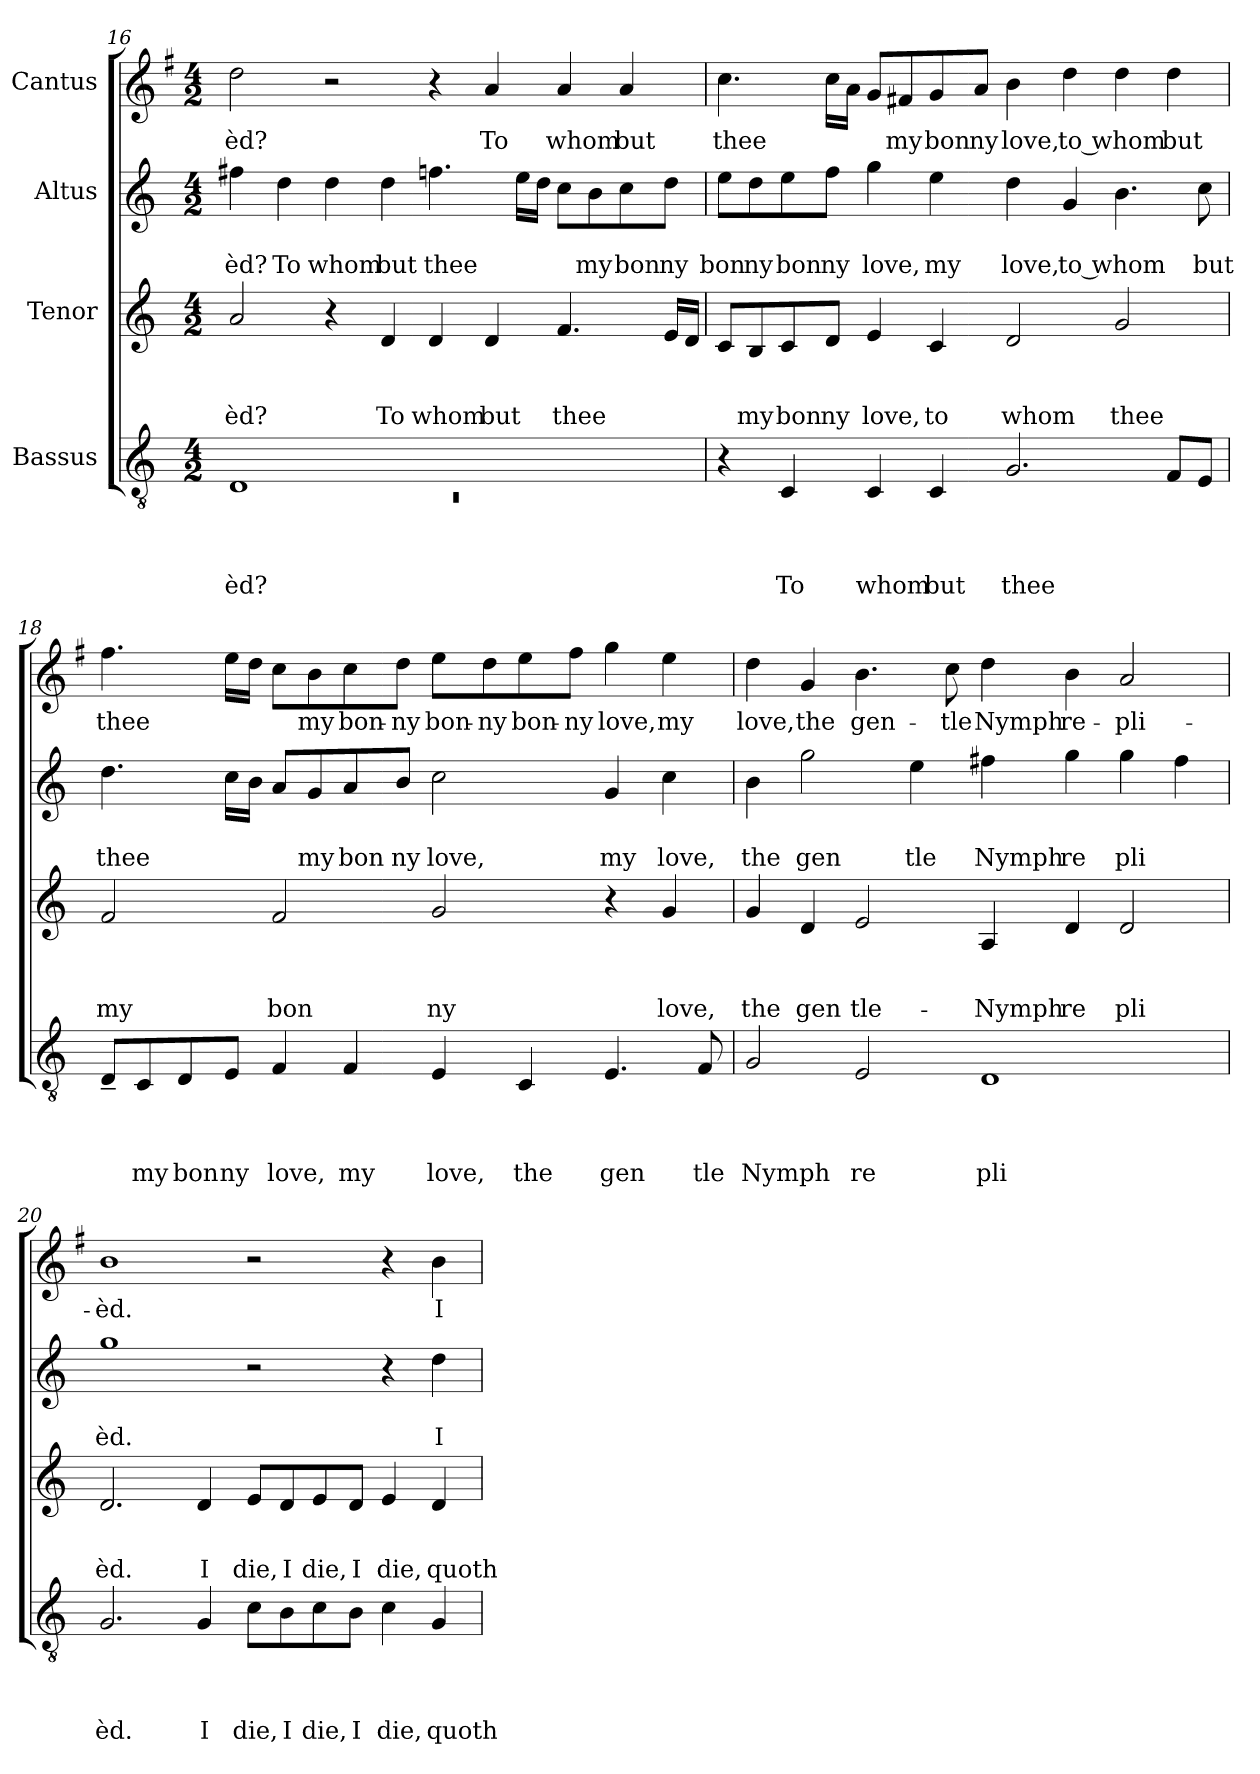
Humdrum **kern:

**kern	**text	**text	**text	**text	**kern	**text	**text	**text	**kern	**text	**text	**kern	**text
*part4	*part4	*part4	*part4	*part4	*part3	*part3	*part3	*part3	*part2	*part2	*part2	*part1	*part1
*staff4	*staff4	*staff4	*staff4	*staff4	*staff3	*staff3	*staff3	*staff3	*staff2	*staff2	*staff2	*staff1	*staff1
*I"Bassus	*	*	*	*	*I"Tenor	*	*	*	*I"Altus	*	*	*I"Cantus	*
*clefGv2	*	*	*	*	*clefG2	*	*	*	*clefG2	*	*	*clefG2	*
*	*	*	*	*	*	*	*	*	*	*	*	*ITrd-3c-5	*
*k[]	*	*	*	*	*k[]	*	*	*	*k[]	*	*	*k[]	*
*C:	*	*	*	*	*C:	*	*	*	*C:	*	*	*C:	*
*M4/2	*	*	*	*	*M4/2	*	*	*	*M4/2	*	*	*M4/2	*
=16	=16	=16	=16	=16	=16	=16	=16	=16	=16	=16	=16	=16	=16
*^	*	*	*	*	*	*	*	*	*	*	*	*	*
!	!LO:N:vis=1	!	!	!	!LO:LY:b	!	!	!	!LO:LY:b	!	!	!LO:LY:b	!	!LO:LY:b
1D	0rC	.	.	.	-èd?	2a/	.	.	èd?	4ff#X\	.	èd?	2gg\	èd?
!	!	!	!	!	!	!	!	!	!	!	!	!LO:LY:b	!	!
.	.	.	.	.	.	.	.	.	.	4dd\	.	To	.	.
!	!	!	!	!	!	!	!	!	!	!	!	!LO:LY:b	!	!
.	.	.	.	.	.	4r	.	.	.	4dd\	.	whom	2r	.
!	!	!	!	!	!	!	!	!	!LO:LY:b	!	!	!LO:LY:b	!	!
.	.	.	.	.	.	4d/	.	.	To	4dd\	.	but	.	.
!	!	!	!	!	!	!	!	!	!LO:LY:b	!	!	!LO:LY:b	!	!
1ryy	.	.	.	.	.	4d/	.	.	whom	4.ffn\	.	thee	4r	.
!	!	!	!	!	!	!	!	!	!LO:LY:b	!	!	!	!	!LO:LY:b
.	.	.	.	.	.	4d/	.	.	but	.	.	.	4dd/	To
.	.	.	.	.	.	.	.	.	.	16ee\LL	.	.	.	.
.	.	.	.	.	.	.	.	.	.	16dd\JJ	.	.	.	.
!	!	!	!	!	!	!	!	!	!LO:LY:b	!	!	!	!	!LO:LY:b
.	.	.	.	.	.	4.f/	.	.	thee	8cc\L	.	.	4dd/	whom
!	!	!	!	!	!	!	!	!	!	!	!	!LO:LY:b	!	!
.	.	.	.	.	.	.	.	.	.	8b\	.	my	.	.
!	!	!	!	!	!	!	!	!	!	!	!	!LO:LY:b	!	!LO:LY:b
.	.	.	.	.	.	.	.	.	.	8cc\	.	bon	4dd/	but
!	!	!	!	!	!	!	!	!	!	!	!	!LO:LY:b	!	!
.	.	.	.	.	.	16e/LL	.	.	.	8dd\J	.	ny	.	.
.	.	.	.	.	.	16d/JJ	.	.	.	.	.	.	.	.
*v	*v	*	*	*	*	*	*	*	*	*	*	*	*	*
=17	=17	=17	=17	=17	=17	=17	=17	=17	=17	=17	=17	=17	=17
!	!	!	!	!	!	!	!	!	!	!	!LO:LY:b	!	!LO:LY:b
4r	.	.	.	.	8c/L	.	.	.	8ee\L	.	bon	4.ff\	thee
!	!	!	!	!	!	!	!	!LO:LY:b	!	!	!LO:LY:b	!	!
.	.	.	.	.	8B/	.	.	my	8dd\	.	ny	.	.
!	!	!	!	!LO:LY:b	!	!	!	!LO:LY:b	!	!	!LO:LY:b	!	!
4C/	.	.	.	To	8c/	.	.	bon	8ee\	.	bon	.	.
!	!	!	!	!	!	!	!	!LO:LY:b	!	!	!LO:LY:b	!	!
.	.	.	.	.	8d/J	.	.	ny	8ff\J	.	ny	16ff\LL	.
.	.	.	.	.	.	.	.	.	.	.	.	16dd\JJ	.
!	!	!	!	!LO:LY:b	!	!	!	!LO:LY:b	!	!	!LO:LY:b	!	!
4C/	.	.	.	whom	4e/	.	.	love,	4gg\	.	love,	8cc/L	.
!	!	!	!	!	!	!	!	!	!	!	!	!	!LO:LY:b
.	.	.	.	.	.	.	.	.	.	.	.	8bn/	my
!	!	!	!	!LO:LY:b	!	!	!	!LO:LY:b	!	!	!LO:LY:b	!	!LO:LY:b
4C/	.	.	.	but	4c/	.	.	to	4ee\	.	my	8cc/	bon
!	!	!	!	!	!	!	!	!	!	!	!	!	!LO:LY:b
.	.	.	.	.	.	.	.	.	.	.	.	8dd/J	ny
!	!	!	!	!LO:LY:b	!	!	!	!LO:LY:b	!	!	!LO:LY:b	!	!LO:LY:b
2.G/	.	.	.	thee	2d/	.	.	whom	4dd\	.	love,	4ee\	love,
!	!	!	!	!	!	!	!	!	!	!	!LO:LY:b	!	!LO:LY:b
.	.	.	.	.	.	.	.	.	4g/	.	to whom	4gg\	to whom
!	!	!	!	!	!	!	!	!LO:LY:b	!	!	!	!	!
.	.	.	.	.	2g/	.	.	thee	4.b\	.	.	4gg\	.
!	!	!	!	!	!	!	!	!	!	!	!	!	!LO:LY:b
8F/L	.	.	.	.	.	.	.	.	.	.	.	4gg\	but
!	!	!	!	!	!	!	!	!	!	!	!LO:LY:b	!	!
8E/J	.	.	.	.	.	.	.	.	8cc\	.	but	.	.
!!LO:LB:g=z
=18	=18	=18	=18	=18	=18	=18	=18	=18	=18	=18	=18	=18	=18
!	!	!	!	!	!	!	!	!LO:LY:b	!	!	!LO:LY:b	!	!LO:LY:b
8D~</L	.	.	.	.	2f/	.	.	my	4.dd\	.	thee	4.bb\	thee
!	!	!	!	!LO:LY:b	!	!	!	!	!	!	!	!	!
8C/	.	.	.	my	.	.	.	.	.	.	.	.	.
!	!	!	!	!LO:LY:b	!	!	!	!	!	!	!	!	!
8D/	.	.	.	bon	.	.	.	.	.	.	.	.	.
!	!	!	!	!LO:LY:b	!	!	!	!	!	!	!	!	!
8E/J	.	.	.	ny	.	.	.	.	16cc\LL	.	.	16aa\LL	.
.	.	.	.	.	.	.	.	.	16b\JJ	.	.	16gg\JJ	.
!	!	!	!	!LO:LY:b	!	!	!	!LO:LY:b	!	!	!	!	!
4F/	.	.	.	love,	2f/	.	.	bon	8a/L	.	.	8ff\L	.
!	!	!	!	!	!	!	!	!	!	!	!LO:LY:b	!	!LO:LY:b
.	.	.	.	.	.	.	.	.	8g/	.	my	8ee\	my
!	!	!	!	!LO:LY:b	!	!	!	!	!	!	!LO:LY:b	!	!LO:LY:b
4F/	.	.	.	my	.	.	.	.	8a/	.	bon	8ff\	bon-
!	!	!	!	!	!	!	!	!	!	!	!LO:LY:b	!	!LO:LY:b
.	.	.	.	.	.	.	.	.	8b/J	.	ny	8gg\J	-ny
!	!	!	!	!LO:LY:b	!	!	!	!LO:LY:b	!	!	!LO:LY:b	!	!LO:LY:b
4E/	.	.	.	love,	2g/	.	.	ny	2cc\	.	love,	8aa\L	bon-
!	!	!	!	!	!	!	!	!	!	!	!	!	!LO:LY:b
.	.	.	.	.	.	.	.	.	.	.	.	8gg\	-ny
!	!	!	!	!LO:LY:b	!	!	!	!	!	!	!	!	!LO:LY:b
4C/	.	.	.	the	.	.	.	.	.	.	.	8aa\	bon-
!	!	!	!	!	!	!	!	!	!	!	!	!	!LO:LY:b
.	.	.	.	.	.	.	.	.	.	.	.	8bb\J	-ny
!	!	!	!	!LO:LY:b	!	!	!	!	!	!	!LO:LY:b	!	!LO:LY:b
4.E/	.	.	.	gen	4r	.	.	.	4g/	.	my	4ccc\	love,
!	!	!	!	!	!	!	!	!LO:LY:b	!	!	!LO:LY:b	!	!LO:LY:b
.	.	.	.	.	4g/	.	.	love,	4cc\	.	love,	4aa\	my
!	!	!	!	!LO:LY:b	!	!	!	!	!	!	!	!	!
8F/	.	.	.	tle	.	.	.	.	.	.	.	.	.
=19	=19	=19	=19	=19	=19	=19	=19	=19	=19	=19	=19	=19	=19
!	!	!	!	!LO:LY:b	!	!	!	!LO:LY:b	!	!	!LO:LY:b	!	!LO:LY:b
2G/	.	.	.	Nymph	4g/	.	.	the	4b\	.	the	4gg\	love,
!	!	!	!	!	!	!	!	!LO:LY:b	!	!	!LO:LY:b	!	!LO:LY:b
.	.	.	.	.	4d/	.	.	gen	2gg\	.	gen	4cc/	the
!	!	!	!	!LO:LY:b	!	!	!	!LO:LY:b	!	!	!	!	!LO:LY:b
2E/	.	.	.	re	2e/	.	.	tle-	.	.	.	4.ee\	gen-
!	!	!	!	!	!	!	!	!	!	!	!LO:LY:b	!	!
.	.	.	.	.	.	.	.	.	4ee\	.	tle	.	.
!	!	!	!	!	!	!	!	!	!	!	!	!	!LO:LY:b
.	.	.	.	.	.	.	.	.	.	.	.	8ff\	-tle
!	!	!	!	!LO:LY:b	!	!	!	!LO:LY:b	!	!	!LO:LY:b	!	!LO:LY:b
1D	.	.	.	pli	4A/	.	.	-Nymph	4ff#X\	.	Nymph	4gg\	Nymph
!	!	!	!	!	!	!	!	!LO:LY:b	!	!	!LO:LY:b	!	!LO:LY:b
.	.	.	.	.	4d/	.	.	re	4gg\	.	re	4ee\	re-
!	!	!	!	!	!	!	!	!LO:LY:b	!	!	!LO:LY:b	!	!LO:LY:b
.	.	.	.	.	2d/	.	.	pli	4gg\	.	pli	2dd/	-pli-
.	.	.	.	.	.	.	.	.	4ff#\	.	.	.	.
!!LO:LB:g=z
=20	=20	=20	=20	=20	=20	=20	=20	=20	=20	=20	=20	=20	=20
!	!	!	!	!LO:LY:b	!	!	!	!LO:LY:b	!	!	!LO:LY:b	!	!LO:LY:b
2.G/	.	.	.	èd.	2.d/	.	.	èd.	1gg	.	èd.	1ee	-èd.
!	!	!	!	!LO:LY:b	!	!	!	!LO:LY:b	!	!	!	!	!
4G/	.	.	.	I	4d/	.	.	I	.	.	.	.	.
!	!	!	!	!LO:LY:b	!	!	!	!LO:LY:b	!	!	!	!	!
8c\L	.	.	.	die,	8e/L	.	.	die,	2r	.	.	2r	.
!	!	!	!	!LO:LY:b	!	!	!	!LO:LY:b	!	!	!	!	!
8B\	.	.	.	I	8d/	.	.	I	.	.	.	.	.
!	!	!	!	!LO:LY:b	!	!	!	!LO:LY:b	!	!	!	!	!
8c\	.	.	.	die,	8e/	.	.	die,	.	.	.	.	.
!	!	!	!	!LO:LY:b	!	!	!	!LO:LY:b	!	!	!	!	!
8B\J	.	.	.	I	8d/J	.	.	I	.	.	.	.	.
!	!	!	!	!LO:LY:b	!	!	!	!LO:LY:b	!	!	!	!	!
4c\	.	.	.	die,	4e/	.	.	die,	4r	.	.	4r	.
!	!	!	!	!LO:LY:b	!	!	!	!LO:LY:b	!	!	!LO:LY:b	!	!LO:LY:b
4G/	.	.	.	quoth	4d/	.	.	quoth	4dd\	.	I	4ee\	I
=	=	=	=	=	=	=	=	=	=	=	=	=	=
*-	*-	*-	*-	*-	*-	*-	*-	*-	*-	*-	*-	*-	*-
